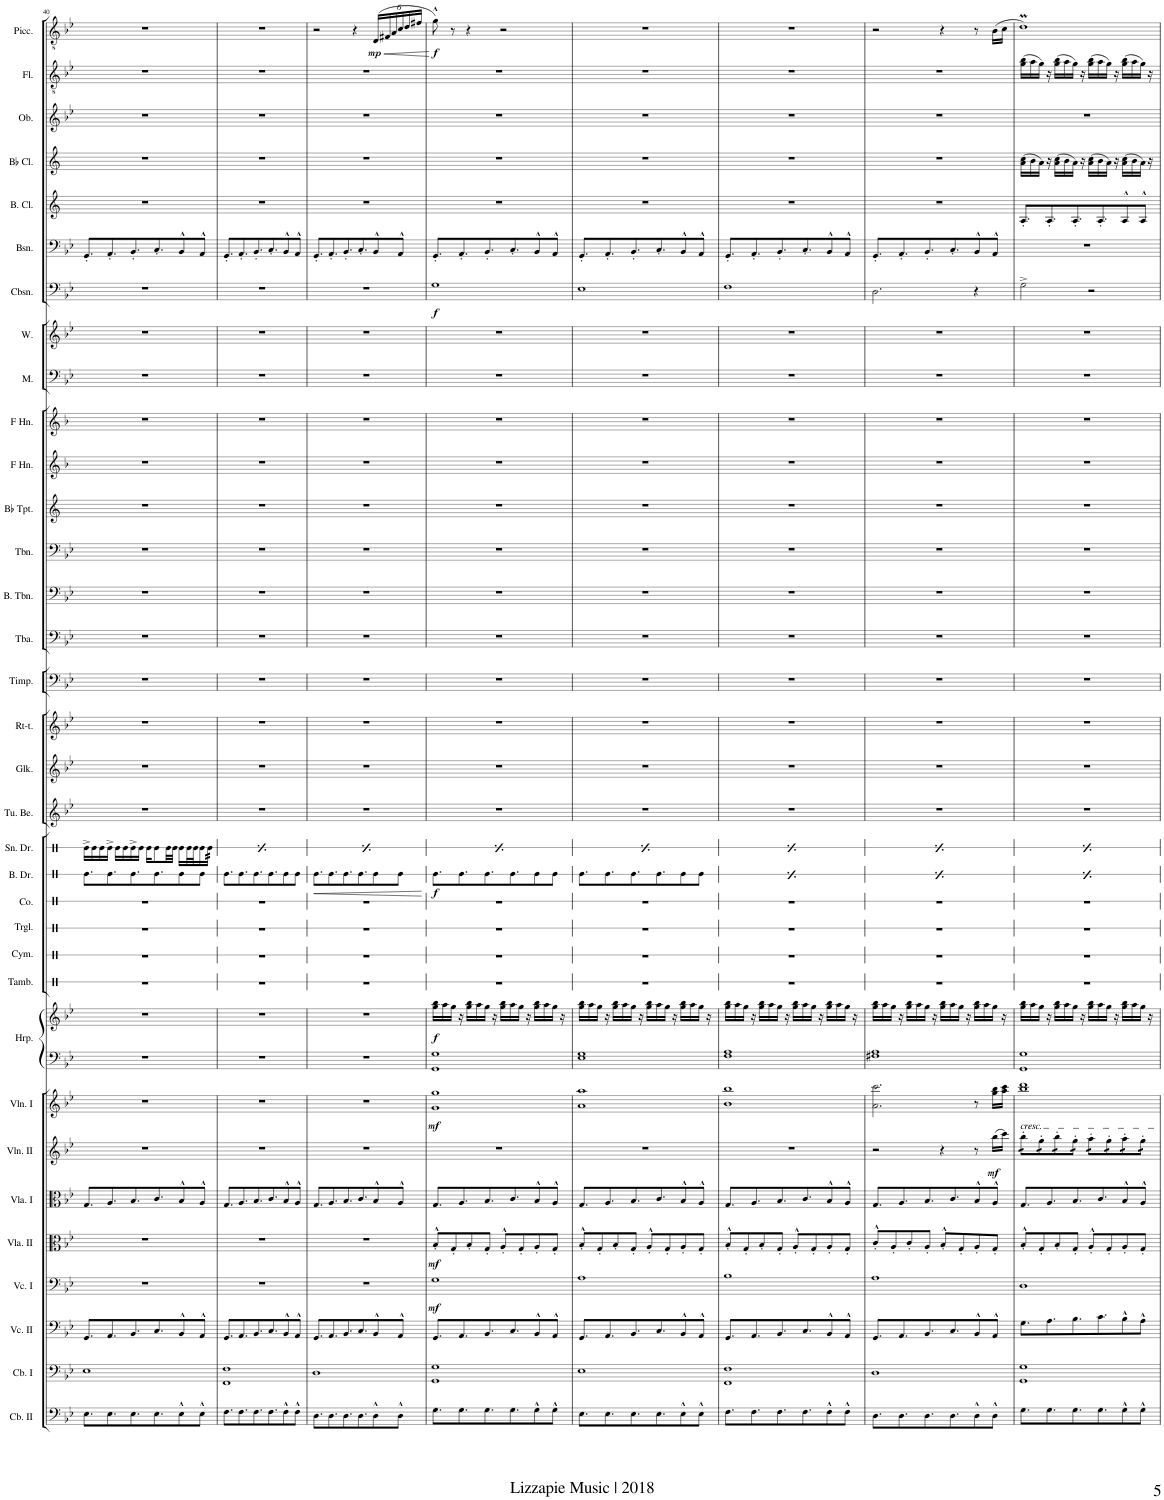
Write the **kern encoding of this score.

**kern	**kern	**kern	**kern	**dynam	**kern	**dynam	**kern	**kern	**dynam	**kern	**dynam	**kern	**kern	**dynam	**kern	**kern	**kern	**kern	**kern	**dynam	**kern	**kern	**kern	**kern	**kern	**kern	**kern	**kern	**kern	**kern	**kern	**kern	**kern	**kern	**dynam	**kern	**kern	**kern	**kern	**kern	**kern	**dynam
*part34	*part33	*part32	*part31	*part31	*part30	*part30	*part29	*part28	*part28	*part27	*part27	*part26	*part26	*part26	*part25	*part24	*part23	*part22	*part21	*part21	*part20	*part19	*part18	*part17	*part16	*part15	*part14	*part13	*part12	*part11	*part10	*part9	*part8	*part7	*part7	*part6	*part5	*part4	*part3	*part2	*part1	*part1
*staff35	*staff34	*staff33	*staff32	*staff32	*staff31	*staff31	*staff30	*staff29	*staff29	*staff28	*staff28	*staff27	*staff26	*staff26/27	*staff25	*staff24	*staff23	*staff22	*staff21	*staff21	*staff20	*staff19	*staff18	*staff17	*staff16	*staff15	*staff14	*staff13	*staff12	*staff11	*staff10	*staff9	*staff8	*staff7	*staff7	*staff6	*staff5	*staff4	*staff3	*staff2	*staff1	*staff1
*I"Contrabass II	*I"Contrabass I	*I"Violoncello II	*I"Violoncello I	*	*I"Viola II	*	*I"Viola I	*I"Violin II	*	*I"Violin I	*	*I"Harp	*	*	*I"Tambourine	*I"Cymbal	*I"Triangle	*I"Congas	*I"Bass Drum	*	*I"Snare Drum	*I"Tubular Bells	*I"Glockenspiel	*I"Roto-toms	*I"Timpani	*I"Tuba	*I"Bass Trombone	*I"Trombone	*I"Bb Trumpet	*I"Horn in F	*I"Horn in F	*I"Men	*I"Women	*I"Contrabassoon	*	*I"Bassoon	*I"Bass Clarinet	*I"Bb Clarinet	*I"Oboe	*I"Flute	*I"Piccolo	*
*I'Cb. II	*I'Cb. I	*I'Vc. II	*I'Vc. I	*	*I'Vla. II	*	*I'Vla. I	*I'Vln. II	*	*I'Vln. I	*	*I'Hrp.	*	*	*I'Tamb.	*I'Cym.	*I'Trgl.	*I'Co.	*I'B. Dr.	*	*I'Sn. Dr.	*I'Tu. Be.	*I'Glk.	*I'Rt-t.	*I'Timp.	*I'Tba.	*I'B. Tbn.	*I'Tbn.	*I'Bb Tpt.	*	*	*I'M.	*I'W.	*I'Cbsn.	*	*I'Bsn.	*I'B. Cl.	*I'Bb Cl.	*I'Ob.	*I'Fl.	*I'Picc.	*
!!LO:PB:g=z
*clefF4	*clefF4	*clefF4	*clefF4	*	*clefC3	*	*clefC3	*clefG2	*	*clefG2	*	*clefF4	*clefG2	*	*clefX	*clefX	*clefX	*clefX	*clefX	*	*clefX	*clefG2	*clefG2	*clefG2	*clefF4	*clefF4	*clefF4	*clefF4	*clefG2	*clefG2	*clefG2	*clefF4	*clefG2	*clefF4	*	*clefF4	*clefG2	*clefG2	*clefG2	*clefGv2	*clefGv2	*
*Trd7c12	*Trd7c12	*	*	*	*	*	*	*	*	*	*	*	*	*	*	*	*	*	*	*	*	*	*Trd-14c-24	*	*	*	*	*	*Trd1c2	*Trd4c7	*Trd4c7	*	*	*Trd7c12	*	*	*Trd8c14	*Trd1c2	*	*	*Trd-7c-12	*
*k[b-e-]	*k[b-e-]	*k[b-e-]	*k[b-e-]	*	*k[b-e-]	*	*k[b-e-]	*k[b-e-]	*	*k[b-e-]	*	*k[b-e-]	*k[b-e-]	*	*k[]	*k[]	*k[]	*k[]	*k[]	*	*k[]	*k[b-e-]	*k[b-e-]	*k[b-e-]	*k[b-e-]	*k[b-e-]	*k[b-e-]	*k[b-e-]	*k[]	*k[b-]	*k[b-]	*k[b-e-]	*k[b-e-]	*k[b-e-]	*	*k[b-e-]	*k[]	*k[]	*k[b-e-]	*k[b-e-]	*k[b-e-]	*
*M4/4	*M4/4	*M4/4	*M4/4	*	*M4/4	*	*M4/4	*M4/4	*	*M4/4	*	*M4/4	*M4/4	*	*M4/4	*M4/4	*M4/4	*M4/4	*M4/4	*	*M4/4	*M4/4	*M4/4	*M4/4	*M4/4	*M4/4	*M4/4	*M4/4	*M4/4	*M4/4	*M4/4	*M4/4	*M4/4	*M4/4	*	*M4/4	*M4/4	*M4/4	*M4/4	*M4/4	*M4/4	*
=40	=40	=40	=40	=40	=40	=40	=40	=40	=40	=40	=40	=40	=40	=40	=40	=40	=40	=40	=40	=40	=40	=40	=40	=40	=40	=40	=40	=40	=40	=40	=40	=40	=40	=40	=40	=40	=40	=40	=40	=40	=40	=40
8.E-\L	1E-	8.GG/L	1r	.	1r	.	8.G/L	1r	.	1r	.	1r	1r	.	1r	1r	1r	1r	8.Re\L	.	16Re^\LL	1r	1r	1r	1r	1r	1r	1r	1r	1r	1r	1r	1r	1r	.	8.GG'/L	1r	1r	1r	1r	1r	.
.	.	.	.	.	.	.	.	.	.	.	.	.	.	.	.	.	.	.	.	.	16Re\	.	.	.	.	.	.	.	.	.	.	.	.	.	.	.	.	.	.	.	.	.
.	.	.	.	.	.	.	.	.	.	.	.	.	.	.	.	.	.	.	.	.	16Re\	.	.	.	.	.	.	.	.	.	.	.	.	.	.	.	.	.	.	.	.	.
8.E-\	.	8.AA/	.	.	.	.	8.A/	.	.	.	.	.	.	.	.	.	.	.	8.Re\	.	16Re^\JJ	.	.	.	.	.	.	.	.	.	.	.	.	.	.	8.AA'/	.	.	.	.	.	.
.	.	.	.	.	.	.	.	.	.	.	.	.	.	.	.	.	.	.	.	.	16Re\LL	.	.	.	.	.	.	.	.	.	.	.	.	.	.	.	.	.	.	.	.	.
.	.	.	.	.	.	.	.	.	.	.	.	.	.	.	.	.	.	.	.	.	16Re\	.	.	.	.	.	.	.	.	.	.	.	.	.	.	.	.	.	.	.	.	.
8.E-\	.	8.BB-/	.	.	.	.	8.B-/	.	.	.	.	.	.	.	.	.	.	.	8.Re\	.	16Re^\	.	.	.	.	.	.	.	.	.	.	.	.	.	.	8.BB-'/	.	.	.	.	.	.
.	.	.	.	.	.	.	.	.	.	.	.	.	.	.	.	.	.	.	.	.	16Re\JJ	.	.	.	.	.	.	.	.	.	.	.	.	.	.	.	.	.	.	.	.	.
.	.	.	.	.	.	.	.	.	.	.	.	.	.	.	.	.	.	.	.	.	16Re\KL	.	.	.	.	.	.	.	.	.	.	.	.	.	.	.	.	.	.	.	.	.
8.E-\	.	8.C/	.	.	.	.	8.c/	.	.	.	.	.	.	.	.	.	.	.	8.Re\	.	8Re\	.	.	.	.	.	.	.	.	.	.	.	.	.	.	8.C'/	.	.	.	.	.	.
.	.	.	.	.	.	.	.	.	.	.	.	.	.	.	.	.	.	.	.	.	32Re\LL	.	.	.	.	.	.	.	.	.	.	.	.	.	.	.	.	.	.	.	.	.
.	.	.	.	.	.	.	.	.	.	.	.	.	.	.	.	.	.	.	.	.	32Re\JJJ	.	.	.	.	.	.	.	.	.	.	.	.	.	.	.	.	.	.	.	.	.
8E-^^\	.	8BB-^^/	.	.	.	.	8B-^^/	.	.	.	.	.	.	.	.	.	.	.	8Re\	.	16Re\LL	.	.	.	.	.	.	.	.	.	.	.	.	.	.	8BB-^^/	.	.	.	.	.	.
.	.	.	.	.	.	.	.	.	.	.	.	.	.	.	.	.	.	.	.	.	32Re\L	.	.	.	.	.	.	.	.	.	.	.	.	.	.	.	.	.	.	.	.	.
.	.	.	.	.	.	.	.	.	.	.	.	.	.	.	.	.	.	.	.	.	32Re\J	.	.	.	.	.	.	.	.	.	.	.	.	.	.	.	.	.	.	.	.	.
8E-^^\J	.	8AA^^/J	.	.	.	.	8A^^/J	.	.	.	.	.	.	.	.	.	.	.	8Re\J	.	16Re\	.	.	.	.	.	.	.	.	.	.	.	.	.	.	8AA^^/J	.	.	.	.	.	.
*	*	*	*	*	*	*	*	*	*	*	*	*	*	*	*	*	*	*	*	*	*tremolo	*	*	*	*	*	*	*	*	*	*	*	*	*	*	*	*	*	*	*	*	*
.	.	.	.	.	.	.	.	.	.	.	.	.	.	.	.	.	.	.	.	.	64Re\	.	.	.	.	.	.	.	.	.	.	.	.	.	.	.	.	.	.	.	.	.
.	.	.	.	.	.	.	.	.	.	.	.	.	.	.	.	.	.	.	.	.	64Re\	.	.	.	.	.	.	.	.	.	.	.	.	.	.	.	.	.	.	.	.	.
.	.	.	.	.	.	.	.	.	.	.	.	.	.	.	.	.	.	.	.	.	64Re\	.	.	.	.	.	.	.	.	.	.	.	.	.	.	.	.	.	.	.	.	.
.	.	.	.	.	.	.	.	.	.	.	.	.	.	.	.	.	.	.	.	.	64Re\JJJJ	.	.	.	.	.	.	.	.	.	.	.	.	.	.	.	.	.	.	.	.	.
*	*	*	*	*	*	*	*	*	*	*	*	*	*	*	*	*	*	*	*	*	*Xtremolo	*	*	*	*	*	*	*	*	*	*	*	*	*	*	*	*	*	*	*	*	*
=41	=41	=41	=41	=41	=41	=41	=41	=41	=41	=41	=41	=41	=41	=41	=41	=41	=41	=41	=41	=41	=41	=41	=41	=41	=41	=41	=41	=41	=41	=41	=41	=41	=41	=41	=41	=41	=41	=41	=41	=41	=41	=41
8.F\L	1FF 1F	8.GG/L	1r	.	1r	.	8.G/L	1r	.	1r	.	1r	1r	.	1r	1r	1r	1r	8.Re\L	.	16Re^\LL	1r	1r	1r	1r	1r	1r	1r	1r	1r	1r	1r	1r	1r	.	8.GG'/L	1r	1r	1r	1r	1r	.
.	.	.	.	.	.	.	.	.	.	.	.	.	.	.	.	.	.	.	.	.	16Re\	.	.	.	.	.	.	.	.	.	.	.	.	.	.	.	.	.	.	.	.	.
.	.	.	.	.	.	.	.	.	.	.	.	.	.	.	.	.	.	.	.	.	16Re\	.	.	.	.	.	.	.	.	.	.	.	.	.	.	.	.	.	.	.	.	.
8.F\	.	8.AA/	.	.	.	.	8.A/	.	.	.	.	.	.	.	.	.	.	.	8.Re\	.	16Re^\JJ	.	.	.	.	.	.	.	.	.	.	.	.	.	.	8.AA'/	.	.	.	.	.	.
.	.	.	.	.	.	.	.	.	.	.	.	.	.	.	.	.	.	.	.	.	16Re\LL	.	.	.	.	.	.	.	.	.	.	.	.	.	.	.	.	.	.	.	.	.
.	.	.	.	.	.	.	.	.	.	.	.	.	.	.	.	.	.	.	.	.	16Re\	.	.	.	.	.	.	.	.	.	.	.	.	.	.	.	.	.	.	.	.	.
8.F\	.	8.BB-/	.	.	.	.	8.B-/	.	.	.	.	.	.	.	.	.	.	.	8.Re\	.	16Re^\	.	.	.	.	.	.	.	.	.	.	.	.	.	.	8.BB-'/	.	.	.	.	.	.
.	.	.	.	.	.	.	.	.	.	.	.	.	.	.	.	.	.	.	.	.	16Re\JJ	.	.	.	.	.	.	.	.	.	.	.	.	.	.	.	.	.	.	.	.	.
.	.	.	.	.	.	.	.	.	.	.	.	.	.	.	.	.	.	.	.	.	16Re\KL	.	.	.	.	.	.	.	.	.	.	.	.	.	.	.	.	.	.	.	.	.
8.F\	.	8.C/	.	.	.	.	8.c/	.	.	.	.	.	.	.	.	.	.	.	8.Re\	.	8Re\	.	.	.	.	.	.	.	.	.	.	.	.	.	.	8.C'/	.	.	.	.	.	.
.	.	.	.	.	.	.	.	.	.	.	.	.	.	.	.	.	.	.	.	.	32Re\LL	.	.	.	.	.	.	.	.	.	.	.	.	.	.	.	.	.	.	.	.	.
.	.	.	.	.	.	.	.	.	.	.	.	.	.	.	.	.	.	.	.	.	32Re\JJJ	.	.	.	.	.	.	.	.	.	.	.	.	.	.	.	.	.	.	.	.	.
8F^^\	.	8BB-^^/	.	.	.	.	8B-^^/	.	.	.	.	.	.	.	.	.	.	.	8Re\	.	16Re\LL	.	.	.	.	.	.	.	.	.	.	.	.	.	.	8BB-^^/	.	.	.	.	.	.
.	.	.	.	.	.	.	.	.	.	.	.	.	.	.	.	.	.	.	.	.	32Re\L	.	.	.	.	.	.	.	.	.	.	.	.	.	.	.	.	.	.	.	.	.
.	.	.	.	.	.	.	.	.	.	.	.	.	.	.	.	.	.	.	.	.	32Re\J	.	.	.	.	.	.	.	.	.	.	.	.	.	.	.	.	.	.	.	.	.
8F^^\J	.	8AA^^/J	.	.	.	.	8A^^/J	.	.	.	.	.	.	.	.	.	.	.	8Re\J	.	16Re\	.	.	.	.	.	.	.	.	.	.	.	.	.	.	8AA^^/J	.	.	.	.	.	.
*	*	*	*	*	*	*	*	*	*	*	*	*	*	*	*	*	*	*	*	*	*tremolo	*	*	*	*	*	*	*	*	*	*	*	*	*	*	*	*	*	*	*	*	*
.	.	.	.	.	.	.	.	.	.	.	.	.	.	.	.	.	.	.	.	.	64Re\	.	.	.	.	.	.	.	.	.	.	.	.	.	.	.	.	.	.	.	.	.
.	.	.	.	.	.	.	.	.	.	.	.	.	.	.	.	.	.	.	.	.	64Re\	.	.	.	.	.	.	.	.	.	.	.	.	.	.	.	.	.	.	.	.	.
.	.	.	.	.	.	.	.	.	.	.	.	.	.	.	.	.	.	.	.	.	64Re\	.	.	.	.	.	.	.	.	.	.	.	.	.	.	.	.	.	.	.	.	.
.	.	.	.	.	.	.	.	.	.	.	.	.	.	.	.	.	.	.	.	.	64Re\JJJJ	.	.	.	.	.	.	.	.	.	.	.	.	.	.	.	.	.	.	.	.	.
*	*	*	*	*	*	*	*	*	*	*	*	*	*	*	*	*	*	*	*	*	*Xtremolo	*	*	*	*	*	*	*	*	*	*	*	*	*	*	*	*	*	*	*	*	*
=42	=42	=42	=42	=42	=42	=42	=42	=42	=42	=42	=42	=42	=42	=42	=42	=42	=42	=42	=42	=42	=42	=42	=42	=42	=42	=42	=42	=42	=42	=42	=42	=42	=42	=42	=42	=42	=42	=42	=42	=42	=42	=42
!	!	!	!	!	!	!	!	!	!	!	!	!	!	!	!	!	!	!	!	!LO:HP:b	!	!	!	!	!	!	!	!	!	!	!	!	!	!	!	!	!	!	!	!	!	!
8.D\L	1D	8.GG/L	1r	.	1r	.	8.G/L	1r	.	1r	.	1r	1r	.	1r	1r	1r	1r	8.Re\L	<	16Re^\LL	1r	1r	1r	1r	1r	1r	1r	1r	1r	1r	1r	1r	1r	.	8.GG'/L	1r	1r	1r	1r	2r	.
.	.	.	.	.	.	.	.	.	.	.	.	.	.	.	.	.	.	.	.	.	16Re\	.	.	.	.	.	.	.	.	.	.	.	.	.	.	.	.	.	.	.	.	.
.	.	.	.	.	.	.	.	.	.	.	.	.	.	.	.	.	.	.	.	.	16Re\	.	.	.	.	.	.	.	.	.	.	.	.	.	.	.	.	.	.	.	.	.
8.D\	.	8.AA/	.	.	.	.	8.A/	.	.	.	.	.	.	.	.	.	.	.	8.Re\	.	16Re^\JJ	.	.	.	.	.	.	.	.	.	.	.	.	.	.	8.AA'/	.	.	.	.	.	.
.	.	.	.	.	.	.	.	.	.	.	.	.	.	.	.	.	.	.	.	.	16Re\LL	.	.	.	.	.	.	.	.	.	.	.	.	.	.	.	.	.	.	.	.	.
.	.	.	.	.	.	.	.	.	.	.	.	.	.	.	.	.	.	.	.	.	16Re\	.	.	.	.	.	.	.	.	.	.	.	.	.	.	.	.	.	.	.	.	.
8.D\	.	8.BB-/	.	.	.	.	8.B-/	.	.	.	.	.	.	.	.	.	.	.	8.Re\	.	16Re^\	.	.	.	.	.	.	.	.	.	.	.	.	.	.	8.BB-'/	.	.	.	.	.	.
.	.	.	.	.	.	.	.	.	.	.	.	.	.	.	.	.	.	.	.	.	16Re\JJ	.	.	.	.	.	.	.	.	.	.	.	.	.	.	.	.	.	.	.	.	.
.	.	.	.	.	.	.	.	.	.	.	.	.	.	.	.	.	.	.	.	.	16Re\KL	.	.	.	.	.	.	.	.	.	.	.	.	.	.	.	.	.	.	.	4r	.
8.D\	.	8.C/	.	.	.	.	8.c/	.	.	.	.	.	.	.	.	.	.	.	8.Re\	.	8Re\	.	.	.	.	.	.	.	.	.	.	.	.	.	.	8.C'/	.	.	.	.	.	.
.	.	.	.	.	.	.	.	.	.	.	.	.	.	.	.	.	.	.	.	.	32Re\LL	.	.	.	.	.	.	.	.	.	.	.	.	.	.	.	.	.	.	.	.	.
.	.	.	.	.	.	.	.	.	.	.	.	.	.	.	.	.	.	.	.	.	32Re\JJJ	.	.	.	.	.	.	.	.	.	.	.	.	.	.	.	.	.	.	.	.	.
*	*	*	*	*	*	*	*	*	*	*	*	*	*	*	*	*	*	*	*	*	*	*	*	*	*	*	*	*	*	*	*	*	*	*	*	*	*	*	*	*	*Xbrackettup	*
!	!	!	!	!	!	!	!	!	!	!	!	!	!	!	!	!	!	!	!	!	!	!	!	!	!	!	!	!	!	!	!	!	!	!	!	!	!	!	!	!	!	!LO:HP:b
!	!	!	!	!	!	!	!	!	!	!	!	!	!	!	!	!	!	!	!	!	!	!	!	!	!	!	!	!	!	!	!	!	!	!	!	!	!	!	!	!	!	!LO:DY:n=1:b
8D^^\	.	8BB-^^/	.	.	.	.	8B-^^/	.	.	.	.	.	.	.	.	.	.	.	8Re\	.	16Re\LL	.	.	.	.	.	.	.	.	.	.	.	.	.	.	8BB-^^/	.	.	.	.	(24D/LL	< mp
.	.	.	.	.	.	.	.	.	.	.	.	.	.	.	.	.	.	.	.	.	.	.	.	.	.	.	.	.	.	.	.	.	.	.	.	.	.	.	.	.	24F#X/	.
.	.	.	.	.	.	.	.	.	.	.	.	.	.	.	.	.	.	.	.	.	32Re\L	.	.	.	.	.	.	.	.	.	.	.	.	.	.	.	.	.	.	.	.	.
.	.	.	.	.	.	.	.	.	.	.	.	.	.	.	.	.	.	.	.	.	.	.	.	.	.	.	.	.	.	.	.	.	.	.	.	.	.	.	.	.	24A/	.
.	.	.	.	.	.	.	.	.	.	.	.	.	.	.	.	.	.	.	.	.	32Re\J	.	.	.	.	.	.	.	.	.	.	.	.	.	.	.	.	.	.	.	.	.
8D^^\J	.	8AA^^/J	.	.	.	.	8A^^/J	.	.	.	.	.	.	.	.	.	.	.	8Re\J	.	16Re\	.	.	.	.	.	.	.	.	.	.	.	.	.	.	8AA^^/J	.	.	.	.	24c/	.
.	.	.	.	.	.	.	.	.	.	.	.	.	.	.	.	.	.	.	.	.	.	.	.	.	.	.	.	.	.	.	.	.	.	.	.	.	.	.	.	.	24d/	.
*	*	*	*	*	*	*	*	*	*	*	*	*	*	*	*	*	*	*	*	*	*tremolo	*	*	*	*	*	*	*	*	*	*	*	*	*	*	*	*	*	*	*	*	*
.	.	.	.	.	.	.	.	.	.	.	.	.	.	.	.	.	.	.	.	.	64Re\	.	.	.	.	.	.	.	.	.	.	.	.	.	.	.	.	.	.	.	.	.
.	.	.	.	.	.	.	.	.	.	.	.	.	.	.	.	.	.	.	.	.	64Re\	.	.	.	.	.	.	.	.	.	.	.	.	.	.	.	.	.	.	.	.	.
.	.	.	.	.	.	.	.	.	.	.	.	.	.	.	.	.	.	.	.	.	.	.	.	.	.	.	.	.	.	.	.	.	.	.	.	.	.	.	.	.	24f#X/JJ	.
.	.	.	.	.	.	.	.	.	.	.	.	.	.	.	.	.	.	.	.	.	64Re\	.	.	.	.	.	.	.	.	.	.	.	.	.	.	.	.	.	.	.	.	.
.	.	.	.	.	.	.	.	.	.	.	.	.	.	.	.	.	.	.	.	.	64Re\JJJJ	.	.	.	.	.	.	.	.	.	.	.	.	.	.	.	.	.	.	.	.	.
*	*	*	*	*	*	*	*	*	*	*	*	*	*	*	*	*	*	*	*	*	*Xtremolo	*	*	*	*	*	*	*	*	*	*	*	*	*	*	*	*	*	*	*	*	*
.	.	.	.	.	.	.	.	.	.	.	.	.	.	.	.	.	.	.	.	[	.	.	.	.	.	.	.	.	.	.	.	.	.	.	.	.	.	.	.	.	.	[
=43	=43	=43	=43	=43	=43	=43	=43	=43	=43	=43	=43	=43	=43	=43	=43	=43	=43	=43	=43	=43	=43	=43	=43	=43	=43	=43	=43	=43	=43	=43	=43	=43	=43	=43	=43	=43	=43	=43	=43	=43	=43	=43
!	!	!	!	!LO:DY:b	!	!LO:DY:b	!	!	!	!	!LO:DY:b	!	!	!LO:DY:b	!	!	!	!	!	!LO:DY:b	!	!	!	!	!	!	!	!	!	!	!	!	!	!	!LO:DY:b	!	!	!	!	!	!	!LO:DY:b
8.G\L	1GG 1G	8.GG/L	1G	mf	8B-'^^/L	mf	8.G/L	1r	.	1g 1gg	mf	1GG 1G	16gg\ 16bb-\LL	f	1r	1r	1r	1r	8.Re\L	f	16Re^\LL	1r	1r	1r	1r	1r	1r	1r	1r	1r	1r	1r	1r	1G	f	8.GG'/L	1r	1r	1r	1r	8g^^\)	f
.	.	.	.	.	.	.	.	.	.	.	.	.	16aa\	.	.	.	.	.	.	.	16Re\	.	.	.	.	.	.	.	.	.	.	.	.	.	.	.	.	.	.	.	.	.
.	.	.	.	.	8G'/	.	.	.	.	.	.	.	16gg\JJ	.	.	.	.	.	.	.	16Re\	.	.	.	.	.	.	.	.	.	.	.	.	.	.	.	.	.	.	.	8r	.
8.G\	.	8.AA/	.	.	.	.	8.A/	.	.	.	.	.	16r	.	.	.	.	.	8.Re\	.	16Re^\JJ	.	.	.	.	.	.	.	.	.	.	.	.	.	.	8.AA'/	.	.	.	.	.	.
.	.	.	.	.	8B-'/	.	.	.	.	.	.	.	16gg\ 16bb-\LL	.	.	.	.	.	.	.	16Re\LL	.	.	.	.	.	.	.	.	.	.	.	.	.	.	.	.	.	.	.	4r	.
.	.	.	.	.	.	.	.	.	.	.	.	.	16aa\	.	.	.	.	.	.	.	16Re\	.	.	.	.	.	.	.	.	.	.	.	.	.	.	.	.	.	.	.	.	.
8.G\	.	8.BB-/	.	.	8G'/J	.	8.B-/	.	.	.	.	.	16gg\JJ	.	.	.	.	.	8.Re\	.	16Re^\	.	.	.	.	.	.	.	.	.	.	.	.	.	.	8.BB-'/	.	.	.	.	.	.
.	.	.	.	.	.	.	.	.	.	.	.	.	16r	.	.	.	.	.	.	.	16Re\JJ	.	.	.	.	.	.	.	.	.	.	.	.	.	.	.	.	.	.	.	.	.
.	.	.	.	.	8A'^^/L	.	.	.	.	.	.	.	16gg\ 16bb-\LL	.	.	.	.	.	.	.	16Re\KL	.	.	.	.	.	.	.	.	.	.	.	.	.	.	.	.	.	.	.	2r	.
8.G\	.	8.C/	.	.	.	.	8.c/	.	.	.	.	.	16aa\	.	.	.	.	.	8.Re\	.	8Re\	.	.	.	.	.	.	.	.	.	.	.	.	.	.	8.C'/	.	.	.	.	.	.
.	.	.	.	.	8G'/	.	.	.	.	.	.	.	16gg\JJ	.	.	.	.	.	.	.	.	.	.	.	.	.	.	.	.	.	.	.	.	.	.	.	.	.	.	.	.	.
.	.	.	.	.	.	.	.	.	.	.	.	.	16r	.	.	.	.	.	.	.	32Re\LL	.	.	.	.	.	.	.	.	.	.	.	.	.	.	.	.	.	.	.	.	.
.	.	.	.	.	.	.	.	.	.	.	.	.	.	.	.	.	.	.	.	.	32Re\JJJ	.	.	.	.	.	.	.	.	.	.	.	.	.	.	.	.	.	.	.	.	.
8G^^\	.	8BB-^^/	.	.	8A'/	.	8B-^^/	.	.	.	.	.	16gg\ 16bb-\LL	.	.	.	.	.	8Re\	.	16Re\LL	.	.	.	.	.	.	.	.	.	.	.	.	.	.	8BB-^^/	.	.	.	.	.	.
.	.	.	.	.	.	.	.	.	.	.	.	.	16aa\	.	.	.	.	.	.	.	32Re\L	.	.	.	.	.	.	.	.	.	.	.	.	.	.	.	.	.	.	.	.	.
.	.	.	.	.	.	.	.	.	.	.	.	.	.	.	.	.	.	.	.	.	32Re\J	.	.	.	.	.	.	.	.	.	.	.	.	.	.	.	.	.	.	.	.	.
8G^^\J	.	8AA^^/J	.	.	8G'/J	.	8A^^/J	.	.	.	.	.	16gg\JJ	.	.	.	.	.	8Re\J	.	16Re\	.	.	.	.	.	.	.	.	.	.	.	.	.	.	8AA^^/J	.	.	.	.	.	.
*	*	*	*	*	*	*	*	*	*	*	*	*	*	*	*	*	*	*	*	*	*tremolo	*	*	*	*	*	*	*	*	*	*	*	*	*	*	*	*	*	*	*	*	*
.	.	.	.	.	.	.	.	.	.	.	.	.	16r	.	.	.	.	.	.	.	64Re\	.	.	.	.	.	.	.	.	.	.	.	.	.	.	.	.	.	.	.	.	.
.	.	.	.	.	.	.	.	.	.	.	.	.	.	.	.	.	.	.	.	.	64Re\	.	.	.	.	.	.	.	.	.	.	.	.	.	.	.	.	.	.	.	.	.
.	.	.	.	.	.	.	.	.	.	.	.	.	.	.	.	.	.	.	.	.	64Re\	.	.	.	.	.	.	.	.	.	.	.	.	.	.	.	.	.	.	.	.	.
.	.	.	.	.	.	.	.	.	.	.	.	.	.	.	.	.	.	.	.	.	64Re\JJJJ	.	.	.	.	.	.	.	.	.	.	.	.	.	.	.	.	.	.	.	.	.
*	*	*	*	*	*	*	*	*	*	*	*	*	*	*	*	*	*	*	*	*	*Xtremolo	*	*	*	*	*	*	*	*	*	*	*	*	*	*	*	*	*	*	*	*	*
=44	=44	=44	=44	=44	=44	=44	=44	=44	=44	=44	=44	=44	=44	=44	=44	=44	=44	=44	=44	=44	=44	=44	=44	=44	=44	=44	=44	=44	=44	=44	=44	=44	=44	=44	=44	=44	=44	=44	=44	=44	=44	=44
8.E-\L	1E-	8.GG/L	1A	.	8B-'^^/L	.	8.G/L	1r	.	1a 1aa	.	1E- 1G	16gg\ 16bb-\LL	.	1r	1r	1r	1r	8.Re\L	.	16Re^\LL	1r	1r	1r	1r	1r	1r	1r	1r	1r	1r	1r	1r	1E-	.	8.GG'/L	1r	1r	1r	1r	1r	.
.	.	.	.	.	.	.	.	.	.	.	.	.	16aa\	.	.	.	.	.	.	.	16Re\	.	.	.	.	.	.	.	.	.	.	.	.	.	.	.	.	.	.	.	.	.
.	.	.	.	.	8G'/	.	.	.	.	.	.	.	16gg\JJ	.	.	.	.	.	.	.	16Re\	.	.	.	.	.	.	.	.	.	.	.	.	.	.	.	.	.	.	.	.	.
8.E-\	.	8.AA/	.	.	.	.	8.A/	.	.	.	.	.	16r	.	.	.	.	.	8.Re\	.	16Re^\JJ	.	.	.	.	.	.	.	.	.	.	.	.	.	.	8.AA'/	.	.	.	.	.	.
.	.	.	.	.	8B-'/	.	.	.	.	.	.	.	16gg\ 16bb-\LL	.	.	.	.	.	.	.	16Re\LL	.	.	.	.	.	.	.	.	.	.	.	.	.	.	.	.	.	.	.	.	.
.	.	.	.	.	.	.	.	.	.	.	.	.	16aa\	.	.	.	.	.	.	.	16Re\	.	.	.	.	.	.	.	.	.	.	.	.	.	.	.	.	.	.	.	.	.
8.E-\	.	8.BB-/	.	.	8G'/J	.	8.B-/	.	.	.	.	.	16gg\JJ	.	.	.	.	.	8.Re\	.	16Re^\	.	.	.	.	.	.	.	.	.	.	.	.	.	.	8.BB-'/	.	.	.	.	.	.
.	.	.	.	.	.	.	.	.	.	.	.	.	16r	.	.	.	.	.	.	.	16Re\JJ	.	.	.	.	.	.	.	.	.	.	.	.	.	.	.	.	.	.	.	.	.
.	.	.	.	.	8A'^^/L	.	.	.	.	.	.	.	16gg\ 16bb-\LL	.	.	.	.	.	.	.	16Re\KL	.	.	.	.	.	.	.	.	.	.	.	.	.	.	.	.	.	.	.	.	.
8.E-\	.	8.C/	.	.	.	.	8.c/	.	.	.	.	.	16aa\	.	.	.	.	.	8.Re\	.	8Re\	.	.	.	.	.	.	.	.	.	.	.	.	.	.	8.C'/	.	.	.	.	.	.
.	.	.	.	.	8G'/	.	.	.	.	.	.	.	16gg\JJ	.	.	.	.	.	.	.	.	.	.	.	.	.	.	.	.	.	.	.	.	.	.	.	.	.	.	.	.	.
.	.	.	.	.	.	.	.	.	.	.	.	.	16r	.	.	.	.	.	.	.	32Re\LL	.	.	.	.	.	.	.	.	.	.	.	.	.	.	.	.	.	.	.	.	.
.	.	.	.	.	.	.	.	.	.	.	.	.	.	.	.	.	.	.	.	.	32Re\JJJ	.	.	.	.	.	.	.	.	.	.	.	.	.	.	.	.	.	.	.	.	.
8E-^^\	.	8BB-^^/	.	.	8A'/	.	8B-^^/	.	.	.	.	.	16gg\ 16bb-\LL	.	.	.	.	.	8Re\	.	16Re\LL	.	.	.	.	.	.	.	.	.	.	.	.	.	.	8BB-^^/	.	.	.	.	.	.
.	.	.	.	.	.	.	.	.	.	.	.	.	16aa\	.	.	.	.	.	.	.	32Re\L	.	.	.	.	.	.	.	.	.	.	.	.	.	.	.	.	.	.	.	.	.
.	.	.	.	.	.	.	.	.	.	.	.	.	.	.	.	.	.	.	.	.	32Re\J	.	.	.	.	.	.	.	.	.	.	.	.	.	.	.	.	.	.	.	.	.
8E-^^\J	.	8AA^^/J	.	.	8G'/J	.	8A^^/J	.	.	.	.	.	16gg\JJ	.	.	.	.	.	8Re\J	.	16Re\	.	.	.	.	.	.	.	.	.	.	.	.	.	.	8AA^^/J	.	.	.	.	.	.
*	*	*	*	*	*	*	*	*	*	*	*	*	*	*	*	*	*	*	*	*	*tremolo	*	*	*	*	*	*	*	*	*	*	*	*	*	*	*	*	*	*	*	*	*
.	.	.	.	.	.	.	.	.	.	.	.	.	16r	.	.	.	.	.	.	.	64Re\	.	.	.	.	.	.	.	.	.	.	.	.	.	.	.	.	.	.	.	.	.
.	.	.	.	.	.	.	.	.	.	.	.	.	.	.	.	.	.	.	.	.	64Re\	.	.	.	.	.	.	.	.	.	.	.	.	.	.	.	.	.	.	.	.	.
.	.	.	.	.	.	.	.	.	.	.	.	.	.	.	.	.	.	.	.	.	64Re\	.	.	.	.	.	.	.	.	.	.	.	.	.	.	.	.	.	.	.	.	.
.	.	.	.	.	.	.	.	.	.	.	.	.	.	.	.	.	.	.	.	.	64Re\JJJJ	.	.	.	.	.	.	.	.	.	.	.	.	.	.	.	.	.	.	.	.	.
*	*	*	*	*	*	*	*	*	*	*	*	*	*	*	*	*	*	*	*	*	*Xtremolo	*	*	*	*	*	*	*	*	*	*	*	*	*	*	*	*	*	*	*	*	*
=45	=45	=45	=45	=45	=45	=45	=45	=45	=45	=45	=45	=45	=45	=45	=45	=45	=45	=45	=45	=45	=45	=45	=45	=45	=45	=45	=45	=45	=45	=45	=45	=45	=45	=45	=45	=45	=45	=45	=45	=45	=45	=45
8.F\L	1FF 1F	8.GG/L	1B-	.	8B-'^^/L	.	8.G/L	1r	.	1b- 1bb-	.	1F 1A	16gg\ 16bb-\LL	.	1r	1r	1r	1r	8.Re\L	.	16Re^\LL	1r	1r	1r	1r	1r	1r	1r	1r	1r	1r	1r	1r	1F	.	8.GG'/L	1r	1r	1r	1r	1r	.
.	.	.	.	.	.	.	.	.	.	.	.	.	16aa\	.	.	.	.	.	.	.	16Re\	.	.	.	.	.	.	.	.	.	.	.	.	.	.	.	.	.	.	.	.	.
.	.	.	.	.	8G'/	.	.	.	.	.	.	.	16gg\JJ	.	.	.	.	.	.	.	16Re\	.	.	.	.	.	.	.	.	.	.	.	.	.	.	.	.	.	.	.	.	.
8.F\	.	8.AA/	.	.	.	.	8.A/	.	.	.	.	.	16r	.	.	.	.	.	8.Re\	.	16Re^\JJ	.	.	.	.	.	.	.	.	.	.	.	.	.	.	8.AA'/	.	.	.	.	.	.
.	.	.	.	.	8B-'/	.	.	.	.	.	.	.	16gg\ 16bb-\LL	.	.	.	.	.	.	.	16Re\LL	.	.	.	.	.	.	.	.	.	.	.	.	.	.	.	.	.	.	.	.	.
.	.	.	.	.	.	.	.	.	.	.	.	.	16aa\	.	.	.	.	.	.	.	16Re\	.	.	.	.	.	.	.	.	.	.	.	.	.	.	.	.	.	.	.	.	.
8.F\	.	8.BB-/	.	.	8G'/J	.	8.B-/	.	.	.	.	.	16gg\JJ	.	.	.	.	.	8.Re\	.	16Re^\	.	.	.	.	.	.	.	.	.	.	.	.	.	.	8.BB-'/	.	.	.	.	.	.
.	.	.	.	.	.	.	.	.	.	.	.	.	16r	.	.	.	.	.	.	.	16Re\JJ	.	.	.	.	.	.	.	.	.	.	.	.	.	.	.	.	.	.	.	.	.
.	.	.	.	.	8A'^^/L	.	.	.	.	.	.	.	16gg\ 16bb-\LL	.	.	.	.	.	.	.	16Re\KL	.	.	.	.	.	.	.	.	.	.	.	.	.	.	.	.	.	.	.	.	.
8.F\	.	8.C/	.	.	.	.	8.c/	.	.	.	.	.	16aa\	.	.	.	.	.	8.Re\	.	8Re\	.	.	.	.	.	.	.	.	.	.	.	.	.	.	8.C'/	.	.	.	.	.	.
.	.	.	.	.	8G'/	.	.	.	.	.	.	.	16gg\JJ	.	.	.	.	.	.	.	.	.	.	.	.	.	.	.	.	.	.	.	.	.	.	.	.	.	.	.	.	.
.	.	.	.	.	.	.	.	.	.	.	.	.	16r	.	.	.	.	.	.	.	32Re\LL	.	.	.	.	.	.	.	.	.	.	.	.	.	.	.	.	.	.	.	.	.
.	.	.	.	.	.	.	.	.	.	.	.	.	.	.	.	.	.	.	.	.	32Re\JJJ	.	.	.	.	.	.	.	.	.	.	.	.	.	.	.	.	.	.	.	.	.
8F^^\	.	8BB-^^/	.	.	8A'/	.	8B-^^/	.	.	.	.	.	16gg\ 16bb-\LL	.	.	.	.	.	8Re\	.	16Re\LL	.	.	.	.	.	.	.	.	.	.	.	.	.	.	8BB-^^/	.	.	.	.	.	.
.	.	.	.	.	.	.	.	.	.	.	.	.	16aa\	.	.	.	.	.	.	.	32Re\L	.	.	.	.	.	.	.	.	.	.	.	.	.	.	.	.	.	.	.	.	.
.	.	.	.	.	.	.	.	.	.	.	.	.	.	.	.	.	.	.	.	.	32Re\J	.	.	.	.	.	.	.	.	.	.	.	.	.	.	.	.	.	.	.	.	.
8F^^\J	.	8AA^^/J	.	.	8G'/J	.	8A^^/J	.	.	.	.	.	16gg\JJ	.	.	.	.	.	8Re\J	.	16Re\	.	.	.	.	.	.	.	.	.	.	.	.	.	.	8AA^^/J	.	.	.	.	.	.
*	*	*	*	*	*	*	*	*	*	*	*	*	*	*	*	*	*	*	*	*	*tremolo	*	*	*	*	*	*	*	*	*	*	*	*	*	*	*	*	*	*	*	*	*
.	.	.	.	.	.	.	.	.	.	.	.	.	16r	.	.	.	.	.	.	.	64Re\	.	.	.	.	.	.	.	.	.	.	.	.	.	.	.	.	.	.	.	.	.
.	.	.	.	.	.	.	.	.	.	.	.	.	.	.	.	.	.	.	.	.	64Re\	.	.	.	.	.	.	.	.	.	.	.	.	.	.	.	.	.	.	.	.	.
.	.	.	.	.	.	.	.	.	.	.	.	.	.	.	.	.	.	.	.	.	64Re\	.	.	.	.	.	.	.	.	.	.	.	.	.	.	.	.	.	.	.	.	.
.	.	.	.	.	.	.	.	.	.	.	.	.	.	.	.	.	.	.	.	.	64Re\JJJJ	.	.	.	.	.	.	.	.	.	.	.	.	.	.	.	.	.	.	.	.	.
*	*	*	*	*	*	*	*	*	*	*	*	*	*	*	*	*	*	*	*	*	*Xtremolo	*	*	*	*	*	*	*	*	*	*	*	*	*	*	*	*	*	*	*	*	*
=46	=46	=46	=46	=46	=46	=46	=46	=46	=46	=46	=46	=46	=46	=46	=46	=46	=46	=46	=46	=46	=46	=46	=46	=46	=46	=46	=46	=46	=46	=46	=46	=46	=46	=46	=46	=46	=46	=46	=46	=46	=46	=46
8.D\L	1D	8.GG/L	1A	.	8c'^^/L	.	8.G/L	2r	.	2.a\ 2.ccc\	.	1F#X 1A	16gg\ 16bb-\LL	.	1r	1r	1r	1r	8.Re\L	.	16Re^\LL	1r	1r	1r	1r	1r	1r	1r	1r	1r	1r	1r	1r	2.D\	.	8.GG'/L	1r	1r	1r	1r	2r	.
.	.	.	.	.	.	.	.	.	.	.	.	.	16aa\	.	.	.	.	.	.	.	16Re\	.	.	.	.	.	.	.	.	.	.	.	.	.	.	.	.	.	.	.	.	.
.	.	.	.	.	8A'/	.	.	.	.	.	.	.	16gg\JJ	.	.	.	.	.	.	.	16Re\	.	.	.	.	.	.	.	.	.	.	.	.	.	.	.	.	.	.	.	.	.
8.D\	.	8.AA/	.	.	.	.	8.A/	.	.	.	.	.	16r	.	.	.	.	.	8.Re\	.	16Re^\JJ	.	.	.	.	.	.	.	.	.	.	.	.	.	.	8.AA'/	.	.	.	.	.	.
.	.	.	.	.	8c'/	.	.	.	.	.	.	.	16gg\ 16bb-\LL	.	.	.	.	.	.	.	16Re\LL	.	.	.	.	.	.	.	.	.	.	.	.	.	.	.	.	.	.	.	.	.
.	.	.	.	.	.	.	.	.	.	.	.	.	16aa\	.	.	.	.	.	.	.	16Re\	.	.	.	.	.	.	.	.	.	.	.	.	.	.	.	.	.	.	.	.	.
8.D\	.	8.BB-/	.	.	8A'/J	.	8.B-/	.	.	.	.	.	16gg\JJ	.	.	.	.	.	8.Re\	.	16Re^\	.	.	.	.	.	.	.	.	.	.	.	.	.	.	8.BB-'/	.	.	.	.	.	.
.	.	.	.	.	.	.	.	.	.	.	.	.	16r	.	.	.	.	.	.	.	16Re\JJ	.	.	.	.	.	.	.	.	.	.	.	.	.	.	.	.	.	.	.	.	.
.	.	.	.	.	8B-'^^/L	.	.	4r	.	.	.	.	16gg\ 16bb-\LL	.	.	.	.	.	.	.	16Re\KL	.	.	.	.	.	.	.	.	.	.	.	.	.	.	.	.	.	.	.	4r	.
8.D\	.	8.C/	.	.	.	.	8.c/	.	.	.	.	.	16aa\	.	.	.	.	.	8.Re\	.	8Re\	.	.	.	.	.	.	.	.	.	.	.	.	.	.	8.C'/	.	.	.	.	.	.
.	.	.	.	.	8G'/	.	.	.	.	.	.	.	16gg\JJ	.	.	.	.	.	.	.	.	.	.	.	.	.	.	.	.	.	.	.	.	.	.	.	.	.	.	.	.	.
.	.	.	.	.	.	.	.	.	.	.	.	.	16r	.	.	.	.	.	.	.	32Re\LL	.	.	.	.	.	.	.	.	.	.	.	.	.	.	.	.	.	.	.	.	.
.	.	.	.	.	.	.	.	.	.	.	.	.	.	.	.	.	.	.	.	.	32Re\JJJ	.	.	.	.	.	.	.	.	.	.	.	.	.	.	.	.	.	.	.	.	.
8D^^\	.	8BB-^^/	.	.	8A'/	.	8B-^^/	8r	.	8r	.	.	16gg\ 16bb-\LL	.	.	.	.	.	8Re\	.	16Re\LL	.	.	.	.	.	.	.	.	.	.	.	.	4r	.	8BB-^^/	.	.	.	.	8r	.
.	.	.	.	.	.	.	.	.	.	.	.	.	16aa\	.	.	.	.	.	.	.	32Re\L	.	.	.	.	.	.	.	.	.	.	.	.	.	.	.	.	.	.	.	.	.
.	.	.	.	.	.	.	.	.	.	.	.	.	.	.	.	.	.	.	.	.	32Re\J	.	.	.	.	.	.	.	.	.	.	.	.	.	.	.	.	.	.	.	.	.
!	!	!	!	!	!	!	!	!	!LO:DY:b	!	!	!	!	!	!	!	!	!	!	!	!	!	!	!	!	!	!	!	!	!	!	!	!	!	!	!	!	!	!	!	!	!
8D^^\J	.	8AA^^/J	.	.	8G'/J	.	8A^^/J	(16bb-\LL	mf	16gg\ 16bb-\LL	.	.	16gg\JJ	.	.	.	.	.	8Re\J	.	16Re\	.	.	.	.	.	.	.	.	.	.	.	.	.	.	8AA^^/J	.	.	.	.	(16B-\LL	.
*	*	*	*	*	*	*	*	*	*	*	*	*	*	*	*	*	*	*	*	*	*tremolo	*	*	*	*	*	*	*	*	*	*	*	*	*	*	*	*	*	*	*	*	*
.	.	.	.	.	.	.	.	16ccc\JJ)	.	16aa\ 16ccc\JJ	.	.	16r	.	.	.	.	.	.	.	64Re\	.	.	.	.	.	.	.	.	.	.	.	.	.	.	.	.	.	.	.	16c\JJ	.
.	.	.	.	.	.	.	.	.	.	.	.	.	.	.	.	.	.	.	.	.	64Re\	.	.	.	.	.	.	.	.	.	.	.	.	.	.	.	.	.	.	.	.	.
.	.	.	.	.	.	.	.	.	.	.	.	.	.	.	.	.	.	.	.	.	64Re\	.	.	.	.	.	.	.	.	.	.	.	.	.	.	.	.	.	.	.	.	.
.	.	.	.	.	.	.	.	.	.	.	.	.	.	.	.	.	.	.	.	.	64Re\JJJJ	.	.	.	.	.	.	.	.	.	.	.	.	.	.	.	.	.	.	.	.	.
*	*	*	*	*	*	*	*	*	*	*	*	*	*	*	*	*	*	*	*	*	*Xtremolo	*	*	*	*	*	*	*	*	*	*	*	*	*	*	*	*	*	*	*	*	*
=47	=47	=47	=47	=47	=47	=47	=47	=47	=47	=47	=47	=47	=47	=47	=47	=47	=47	=47	=47	=47	=47	=47	=47	=47	=47	=47	=47	=47	=47	=47	=47	=47	=47	=47	=47	=47	=47	=47	=47	=47	=47	=47
!	!	!	!	!	!	!	!	!	!	!LO:TX:b:i:t=cresc.	!	!	!	!	!	!	!	!	!	!	!	!	!	!	!	!	!	!	!	!	!	!	!	!	!	!	!	!	!	!	!	!
*	*	*	*	*	*	*	*	*tremolo	*	*	*	*	*	*	*	*	*	*	*	*	*	*	*	*	*	*	*	*	*	*	*	*	*	*	*	*	*	*	*	*	*	*
8.G\L	1GG 1G	8.G\L	1D	.	8B-'^^/L	.	8.G/L	16bb-'\LL	.	1bb- 1ddd	.	1GG 1G	16gg\ 16bb-\LL	.	1r	1r	1r	1r	8.Re\L	.	16Re^\LL	1r	1r	1r	1r	1r	1r	1r	1r	1r	1r	1r	1r	2G^\	.	1r	8.A'/L	(16a\ 16cc\LL	1r	(16g\ 16b-\LL	1dm)	.
.	.	.	.	.	.	.	.	16bb-'\	.	.	.	.	16aa\	.	.	.	.	.	.	.	16Re\	.	.	.	.	.	.	.	.	.	.	.	.	.	.	.	.	16b\	.	16a\	.	.
.	.	.	.	.	8G'/	.	.	16gg'\	.	.	.	.	16gg\JJ	.	.	.	.	.	.	.	16Re\	.	.	.	.	.	.	.	.	.	.	.	.	.	.	.	.	16a\JJ)	.	16g\JJ)	.	.
8.G\	.	8.A\	.	.	.	.	8.A/	16gg'\	.	.	.	.	16r	.	.	.	.	.	8.Re\	.	16Re^\JJ	.	.	.	.	.	.	.	.	.	.	.	.	.	.	.	8.A'/	16r	.	16r	.	.
.	.	.	.	.	8B-'/	.	.	16bb-'\	.	.	.	.	16gg\ 16bb-\LL	.	.	.	.	.	.	.	16Re\LL	.	.	.	.	.	.	.	.	.	.	.	.	.	.	.	.	(16a\ 16cc\LL	.	(16g\ 16b-\LL	.	.
.	.	.	.	.	.	.	.	16bb-'\	.	.	.	.	16aa\	.	.	.	.	.	.	.	16Re\	.	.	.	.	.	.	.	.	.	.	.	.	.	.	.	.	16b\	.	16a\	.	.
8.G\	.	8.B-\	.	.	8G'/J	.	8.B-/	16gg'\	.	.	.	.	16gg\JJ	.	.	.	.	.	8.Re\	.	16Re^\	.	.	.	.	.	.	.	.	.	.	.	.	.	.	.	8.A'/	16a\JJ)	.	16g\JJ)	.	.
.	.	.	.	.	.	.	.	16gg'\JJ	.	.	.	.	16r	.	.	.	.	.	.	.	16Re\JJ	.	.	.	.	.	.	.	.	.	.	.	.	.	.	.	.	16r	.	16r	.	.
.	.	.	.	.	8A'^^/L	.	.	16aa'\LL	.	.	.	.	16gg\ 16bb-\LL	.	.	.	.	.	.	.	16Re\KL	.	.	.	.	.	.	.	.	.	.	.	.	2r	.	.	.	(16a\ 16cc\LL	.	(16g\ 16b-\LL	.	.
8.G\	.	8.c\	.	.	.	.	8.c/	16aa'\	.	.	.	.	16aa\	.	.	.	.	.	8.Re\	.	8Re\	.	.	.	.	.	.	.	.	.	.	.	.	.	.	.	8.A'/	16b\	.	16a\	.	.
.	.	.	.	.	8G'/	.	.	16gg'\	.	.	.	.	16gg\JJ	.	.	.	.	.	.	.	.	.	.	.	.	.	.	.	.	.	.	.	.	.	.	.	.	16a\JJ)	.	16g\JJ)	.	.
.	.	.	.	.	.	.	.	16gg'\	.	.	.	.	16r	.	.	.	.	.	.	.	32Re\LL	.	.	.	.	.	.	.	.	.	.	.	.	.	.	.	.	16r	.	16r	.	.
.	.	.	.	.	.	.	.	.	.	.	.	.	.	.	.	.	.	.	.	.	32Re\JJJ	.	.	.	.	.	.	.	.	.	.	.	.	.	.	.	.	.	.	.	.	.
8G^^\	.	8B-^^\	.	.	8A'/	.	8B-^^/	16aa'\	.	.	.	.	16gg\ 16bb-\LL	.	.	.	.	.	8Re\	.	16Re\LL	.	.	.	.	.	.	.	.	.	.	.	.	.	.	.	8A^^/	(16a\ 16cc\LL	.	(16g\ 16b-\LL	.	.
.	.	.	.	.	.	.	.	16aa'\	.	.	.	.	16aa\	.	.	.	.	.	.	.	32Re\L	.	.	.	.	.	.	.	.	.	.	.	.	.	.	.	.	16b\	.	16a\	.	.
.	.	.	.	.	.	.	.	.	.	.	.	.	.	.	.	.	.	.	.	.	32Re\J	.	.	.	.	.	.	.	.	.	.	.	.	.	.	.	.	.	.	.	.	.
8G^^\J	.	8A^^\J	.	.	8G'/J	.	8A^^/J	16gg'\	.	.	.	.	16gg\JJ	.	.	.	.	.	8Re\J	.	16Re\	.	.	.	.	.	.	.	.	.	.	.	.	.	.	.	8A^^/J	16a\JJ)	.	16g\JJ)	.	.
*	*	*	*	*	*	*	*	*	*	*	*	*	*	*	*	*	*	*	*	*	*tremolo	*	*	*	*	*	*	*	*	*	*	*	*	*	*	*	*	*	*	*	*	*
.	.	.	.	.	.	.	.	16gg'\JJ	.	.	.	.	16r	.	.	.	.	.	.	.	64Re\	.	.	.	.	.	.	.	.	.	.	.	.	.	.	.	.	16r	.	16r	.	.
*	*	*	*	*	*	*	*	*Xtremolo	*	*	*	*	*	*	*	*	*	*	*	*	*	*	*	*	*	*	*	*	*	*	*	*	*	*	*	*	*	*	*	*	*	*
.	.	.	.	.	.	.	.	.	.	.	.	.	.	.	.	.	.	.	.	.	64Re\	.	.	.	.	.	.	.	.	.	.	.	.	.	.	.	.	.	.	.	.	.
.	.	.	.	.	.	.	.	.	.	.	.	.	.	.	.	.	.	.	.	.	64Re\	.	.	.	.	.	.	.	.	.	.	.	.	.	.	.	.	.	.	.	.	.
.	.	.	.	.	.	.	.	.	.	.	.	.	.	.	.	.	.	.	.	.	64Re\JJJJ	.	.	.	.	.	.	.	.	.	.	.	.	.	.	.	.	.	.	.	.	.
*	*	*	*	*	*	*	*	*	*	*	*	*	*	*	*	*	*	*	*	*	*Xtremolo	*	*	*	*	*	*	*	*	*	*	*	*	*	*	*	*	*	*	*	*	*
=	=	=	=	=	=	=	=	=	=	=	=	=	=	=	=	=	=	=	=	=	=	=	=	=	=	=	=	=	=	=	=	=	=	=	=	=	=	=	=	=	=	=
*-	*-	*-	*-	*-	*-	*-	*-	*-	*-	*-	*-	*-	*-	*-	*-	*-	*-	*-	*-	*-	*-	*-	*-	*-	*-	*-	*-	*-	*-	*-	*-	*-	*-	*-	*-	*-	*-	*-	*-	*-	*-	*-
